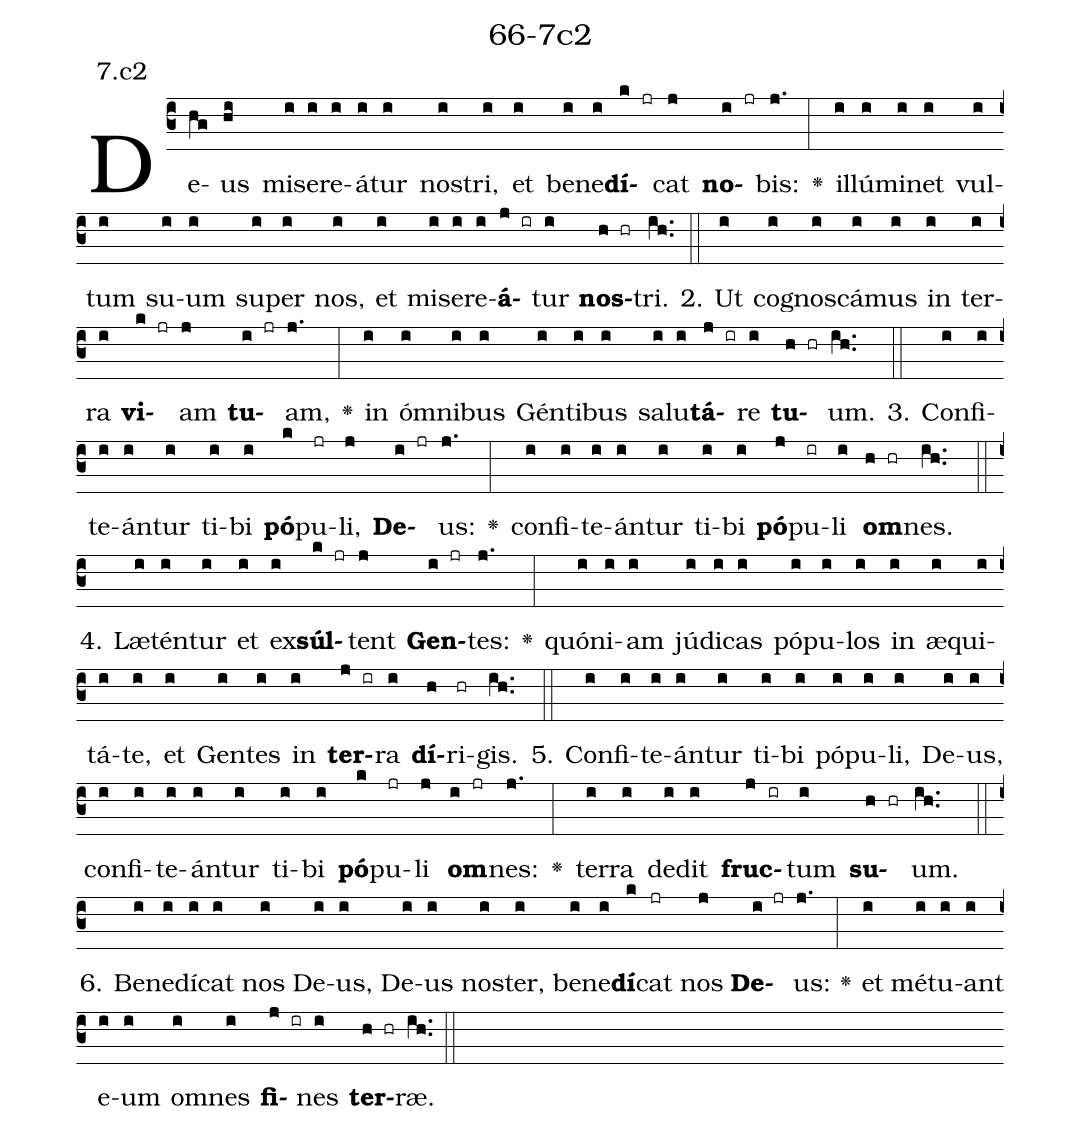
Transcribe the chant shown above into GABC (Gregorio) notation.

name: 66-7c2;
annotation: 7.c2;
%%
(c3)De(hg)us(hi) mi(i)se(i)re(i)á(i)tur(i) nos(i)tri,(i) et(i) be(i)ne(i)<b>dí</b>(k jr)cat(j) <b>no</b>(i jr)bis:(j.) <v>\greheightstar</v>(:) il(i)lú(i)mi(i)net(i) vul(i)tum(i) su(i)um(i) su(i)per(i) nos,(i) et(i) mi(i)se(i)re(i)<b>á</b>(j ir)tur(i) <b>nos</b>(h hr)tri.(ih..) (::)
2. Ut(i) co(i)gnos(i)cá(i)mus(i) in(i) ter(i)ra(i) <b>vi</b>(k jr)am(j) <b>tu</b>(i jr)am,(j.) <v>\greheightstar</v>(:) in(i) óm(i)ni(i)bus(i) Gén(i)ti(i)bus(i) sa(i)lu(i)<b>tá</b>(j ir)re(i) <b>tu</b>(h hr)um.(ih..) (::)
3. Con(i)fi(i)te(i)án(i)tur(i) ti(i)bi(i) <b>pó</b>(k)pu(jr)li,(j) <b>De</b>(i jr)us:(j.) <v>\greheightstar</v>(:) con(i)fi(i)te(i)án(i)tur(i) ti(i)bi(i) <b>pó</b>(j)pu(ir)li(i) <b>om</b>(h hr)nes.(ih..) (::)
4. Læ(i)tén(i)tur(i) et(i) ex(i)<b>súl</b>(k jr)tent(j) <b>Gen</b>(i jr)tes:(j.) <v>\greheightstar</v>(:) quón(i)i(i)am(i) jú(i)di(i)cas(i) pó(i)pu(i)los(i) in(i) æ(i)qui(i)tá(i)te,(i) et(i) Gen(i)tes(i) in(i) <b>ter</b>(j ir)ra(i) <b>dí</b>(h)ri(hr)gis.(ih..) (::)
5. Con(i)fi(i)te(i)án(i)tur(i) ti(i)bi(i) pó(i)pu(i)li,(i) De(i)us,(i) con(i)fi(i)te(i)án(i)tur(i) ti(i)bi(i) <b>pó</b>(k)pu(jr)li(j) <b>om</b>(i jr)nes:(j.) <v>\greheightstar</v>(:) ter(i)ra(i) de(i)dit(i) <b>fruc</b>(j ir)tum(i) <b>su</b>(h hr)um.(ih..) (::)
6. Be(i)ne(i)dí(i)cat(i) nos(i) De(i)us,(i) De(i)us(i) nos(i)ter,(i) be(i)ne(i)<b>dí</b>(k)cat(jr) nos(j) <b>De</b>(i jr)us:(j.) <v>\greheightstar</v>(:) et(i) mé(i)tu(i)ant(i) e(i)um(i) om(i)nes(i) <b>fi</b>(j ir)nes(i) <b>ter</b>(h hr)ræ.(ih..) (::)
